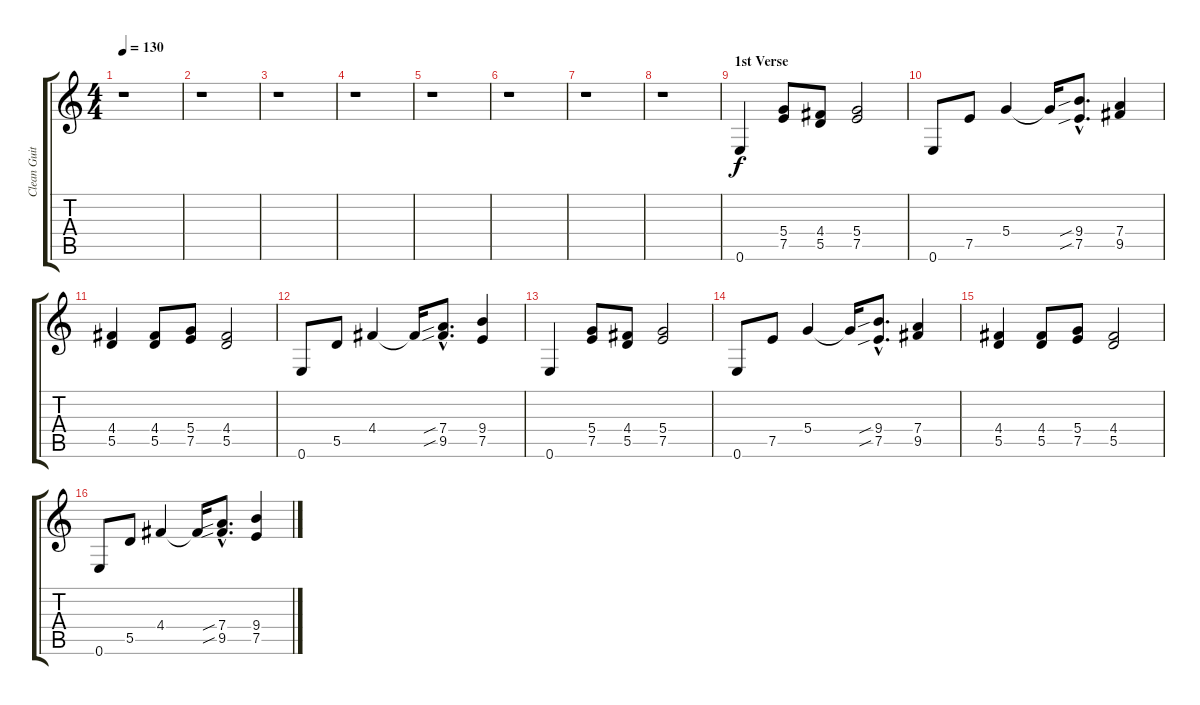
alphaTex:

\track ("Clean Guitar" "Clean Guit") {instrument acousticguitarsteel}
\staff {score tabs}
\tuning (E4 B3 G3 D3 A2 E2) {hide}
\ts (4 4)
\tempo 130
\clef g2
\ks c
r.1{dy f} |
r.1 |
r.1 |
r.1 |
r.1 |
r.1 |
r.1 |
r.1 |
\section ("" "1st Verse")
0.6.4 (5.4 7.5).8 (4.4 5.5).8 (5.4 7.5).2 |
0.6.8 7.5.8 5.4.4 5.4{t}.16 (9.4{sib hac} 7.5{sib hac}).8{d} (7.4 9.5).4 |
(4.4 5.5).4 (4.4 5.5).8 (5.4 7.5).8 (4.4 5.5).2 |
0.6.8 5.5.8 4.4.4 4.4{t}.16 (7.4{sib hac} 9.5{sib hac}).8{d} (9.4 7.5).4 |
0.6.4 (5.4 7.5).8 (4.4 5.5).8 (5.4 7.5).2 |
0.6.8 7.5.8 5.4.4 5.4{t}.16 (9.4{sib hac} 7.5{sib hac}).8{d} (7.4 9.5).4 |
(4.4 5.5).4 (4.4 5.5).8 (5.4 7.5).8 (4.4 5.5).2 |
0.6.8 5.5.8 4.4.4 4.4{t}.16 (7.4{sib hac} 9.5{sib hac}).8{d} (9.4 7.5).4
